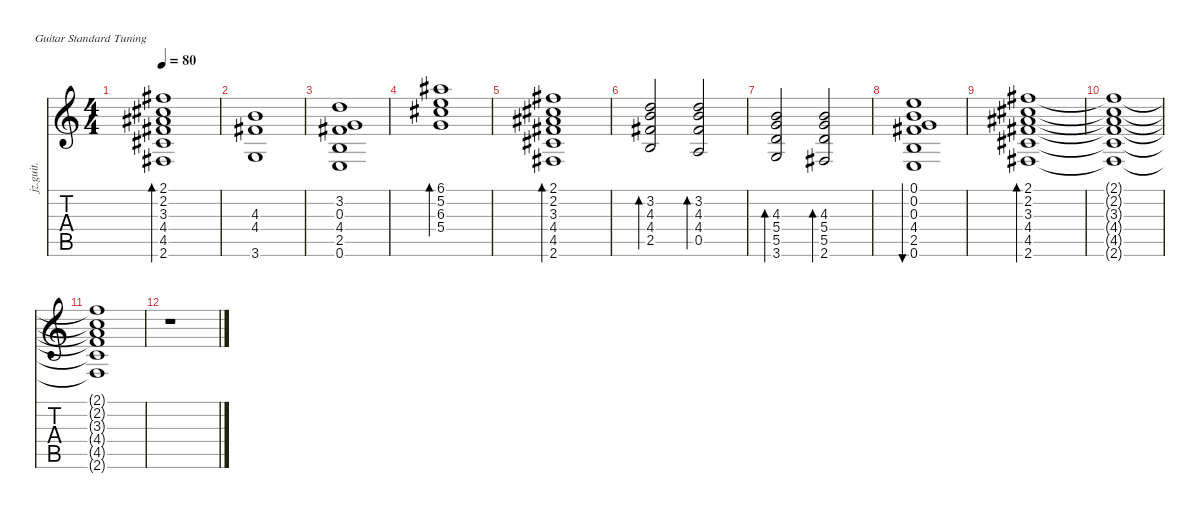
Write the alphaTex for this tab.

\defaultSystemsLayout 4
\hideDynamics
\bracketExtendMode nobrackets
\otherSystemsTrackNameOrientation horizontal
\track ("Rythm left" "jz.guit.") {mute instrument electricguitarjazz}
\staff {score tabs}
\tuning (E4 B3 G3 D3 A2 E2)
\ts (4 4)
\tempo 80
\clef g2
\ks c
(2.1{acc #} 2.2{acc #} 3.3{acc #} 4.4{acc #} 4.5{acc #} 2.6{acc #}).1{bd 120 dy f beam Up} |
(4.3 4.4{acc #} 3.6).1{beam Up} |
(3.2 0.3 4.4{acc #} 2.5 0.6).1{beam Up} |
(6.1{acc #} 5.2 6.3{acc #} 5.4).1{bd 120 beam Down} |
(2.1{acc #} 2.2{acc #} 3.3{acc #} 4.4{acc #} 4.5{acc #} 2.6{acc #}).1{bd 120 beam Up} |
(3.2 4.3 4.4{acc #} 2.5).2{bd 60 beam Up} (3.2 4.3 4.4{acc #} 0.5).2{bd 60 beam Up} |
(4.3 5.4 5.5 3.6).2{bd 60 beam Up} (4.3 5.4 5.5 2.6{acc #}).2{bd 60 beam Up} |
(0.1 0.2 0.3 4.4{acc #} 2.5 0.6).1{bu 240 beam Up} |
(2.1{acc #} 2.2{acc #} 3.3{acc #} 4.4{acc #} 4.5{acc #} 2.6{acc #}).1{bd 120 beam Up} |
(2.1{t acc #} 2.2{t acc #} 3.3{t acc #} 4.4{t acc #} 4.5{t acc #} 2.6{t acc #}).1{beam Up} |
(2.1{t acc #} 2.2{t acc #} 3.3{t acc #} 4.4{t acc #} 4.5{t acc #} 2.6{t acc #}).1{beam Up} |
r.1{beam Down}
